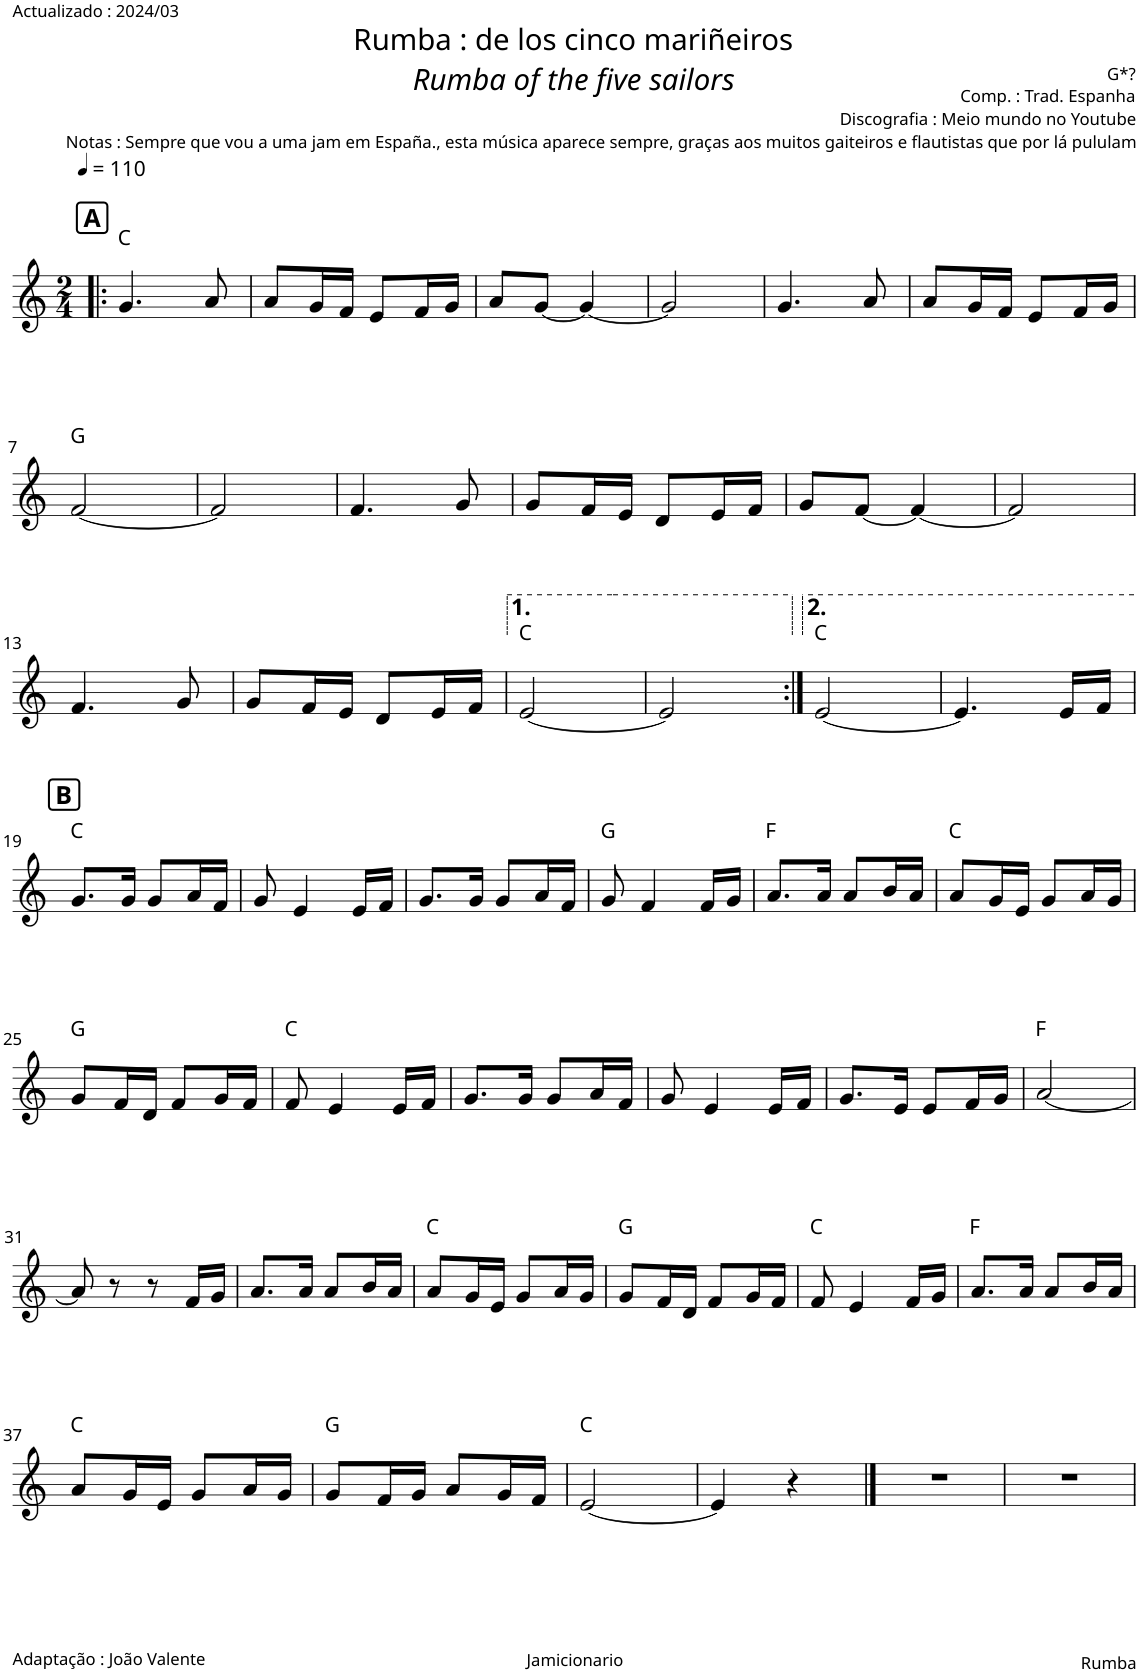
**kern	**harte
*part1	*part1
*staff1	*
*I"Piano	*
*I'Pno.	*
*clefG2	*
*k[]	*
*M2/4	*
*MM110	*
!!LO:REH:place=s1:a:B:cj:fs=12:t=A
=1!|:	=1!|:
4.g/	C:maj
8a/	.
=2	=2
8a/L	.
16g/L	.
16f/JJ	.
8e/L	.
16f/L	.
16g/JJ	.
=3	=3
8a/L	.
[8g/J	.
4g/_	.
=4	=4
2g/]	.
=5	=5
4.g/	.
8a/	.
=6	=6
8a/L	.
16g/L	.
16f/JJ	.
8e/L	.
16f/L	.
16g/JJ	.
!!LO:LB:g=z
=7	=7
[2f/	G:maj
=8	=8
2f/]	.
=9	=9
4.f/	.
8g/	.
=10	=10
8g/L	.
16f/L	.
16e/JJ	.
8d/L	.
16e/L	.
16f/JJ	.
=11	=11
8g/L	.
[8f/J	.
4f/_	.
=12	=12
2f/]	.
!!LO:LB:g=z
=13	=13
4.f/	.
8g/	.
=14	=14
8g/L	.
16f/L	.
16e/JJ	.
8d/L	.
16e/L	.
16f/JJ	.
=15	=15
[2e/	C:maj
=16	=16
2e/]	.
=17:|!	=17:|!
[2e/	C:maj
=18	=18
4.e/]	.
16e/LL	.
16f/JJ	.
!!LO:LB:g=z
!!LO:REH:place=s1:a:B:cj:fs=12:t=B
=19	=19
8.g/L	C:maj
16g/Jk	.
8g/L	.
16a/L	.
16f/JJ	.
=20	=20
8g/	.
4e/	.
16e/LL	.
16f/JJ	.
=21	=21
8.g/L	.
16g/Jk	.
8g/L	.
16a/L	.
16f/JJ	.
=22	=22
8g/	G:maj
4f/	.
16f/LL	.
16g/JJ	.
=23	=23
8.a/L	F:maj
16a/Jk	.
8a/L	.
16b/L	.
16a/JJ	.
=24	=24
8a/L	C:maj
16g/L	.
16e/JJ	.
8g/L	.
16a/L	.
16g/JJ	.
!!LO:LB:g=z
=25	=25
8g/L	G:maj
16f/L	.
16d/JJ	.
8f/L	.
16g/L	.
16f/JJ	.
=26	=26
8f/	C:maj
4e/	.
16e/LL	.
16f/JJ	.
=27	=27
8.g/L	.
16g/Jk	.
8g/L	.
16a/L	.
16f/JJ	.
=28	=28
8g/	.
4e/	.
16e/LL	.
16f/JJ	.
=29	=29
8.g/L	.
16e/Jk	.
8e/L	.
16f/L	.
16g/JJ	.
=30	=30
[2a/	F:maj
!!LO:LB:g=z
=31	=31
8a/]	.
8r	.
8r	.
16f/LL	.
16g/JJ	.
=32	=32
8.a/L	.
16a/Jk	.
8a/L	.
16b/L	.
16a/JJ	.
=33	=33
8a/L	C:maj
16g/L	.
16e/JJ	.
8g/L	.
16a/L	.
16g/JJ	.
=34	=34
8g/L	G:maj
16f/L	.
16d/JJ	.
8f/L	.
16g/L	.
16f/JJ	.
=35	=35
8f/	C:maj
4e/	.
16f/LL	.
16g/JJ	.
=36	=36
8.a/L	F:maj
16a/Jk	.
8a/L	.
16b/L	.
16a/JJ	.
!!LO:LB:g=z
=37	=37
8a/L	C:maj
16g/L	.
16e/JJ	.
8g/L	.
16a/L	.
16g/JJ	.
=38	=38
8g/L	G:maj
16f/L	.
16g/JJ	.
8a/L	.
16g/L	.
16f/JJ	.
=39	=39
[2e/	C:maj
=40	=40
4e/]	.
4r	.
==41	==41
2r	.
=42	=42
2r	.
=	=
*-	*-
